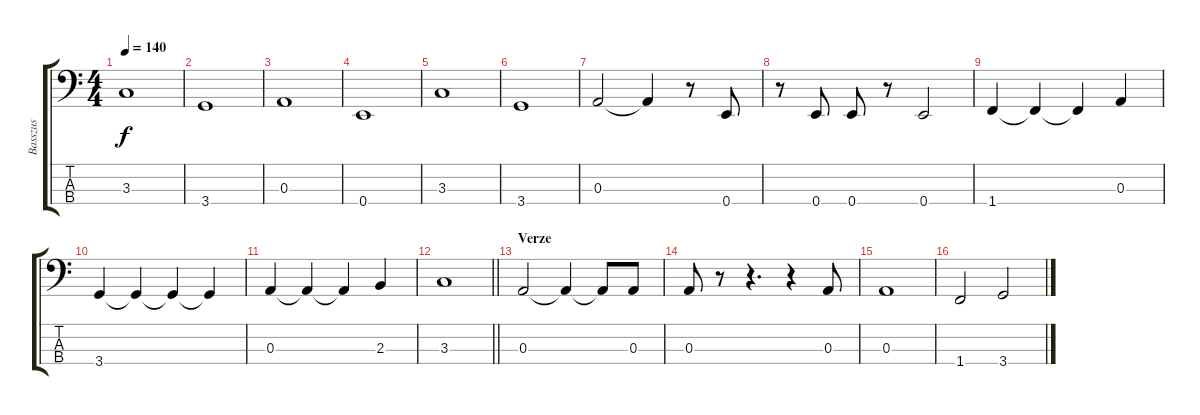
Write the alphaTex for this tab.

\track ("Basszus" "Basszus") {instrument electricbassfinger}
\staff {score tabs}
\tuning (G2 D2 A1 E1) {hide}
\ts (4 4)
\tempo 140
\clef f4
\ks c
3.3.1{dy f} |
3.4.1 |
0.3.1 |
0.4.1 |
3.3.1 |
3.4.1 |
0.3.2 0.3{t}.4 r.8 0.4.8 |
r.8 0.4.8 0.4.8 r.8 0.4.2 |
1.4.4 1.4{t}.4 1.4{t}.4 0.3.4 |
3.4.4 3.4{t}.4 3.4{t}.4 3.4{t}.4 |
0.3.4 0.3{t}.4 0.3{t}.4 2.3.4 |
\barLineRight lightlight
3.3.1 |
\section ("" "Verze")
0.3.2 0.3{t}.4 0.3{t}.8 0.3.8 |
0.3.8 r.8 r.4{d} r.4 0.3.8 |
0.3.1 |
1.4.2 3.4.2
